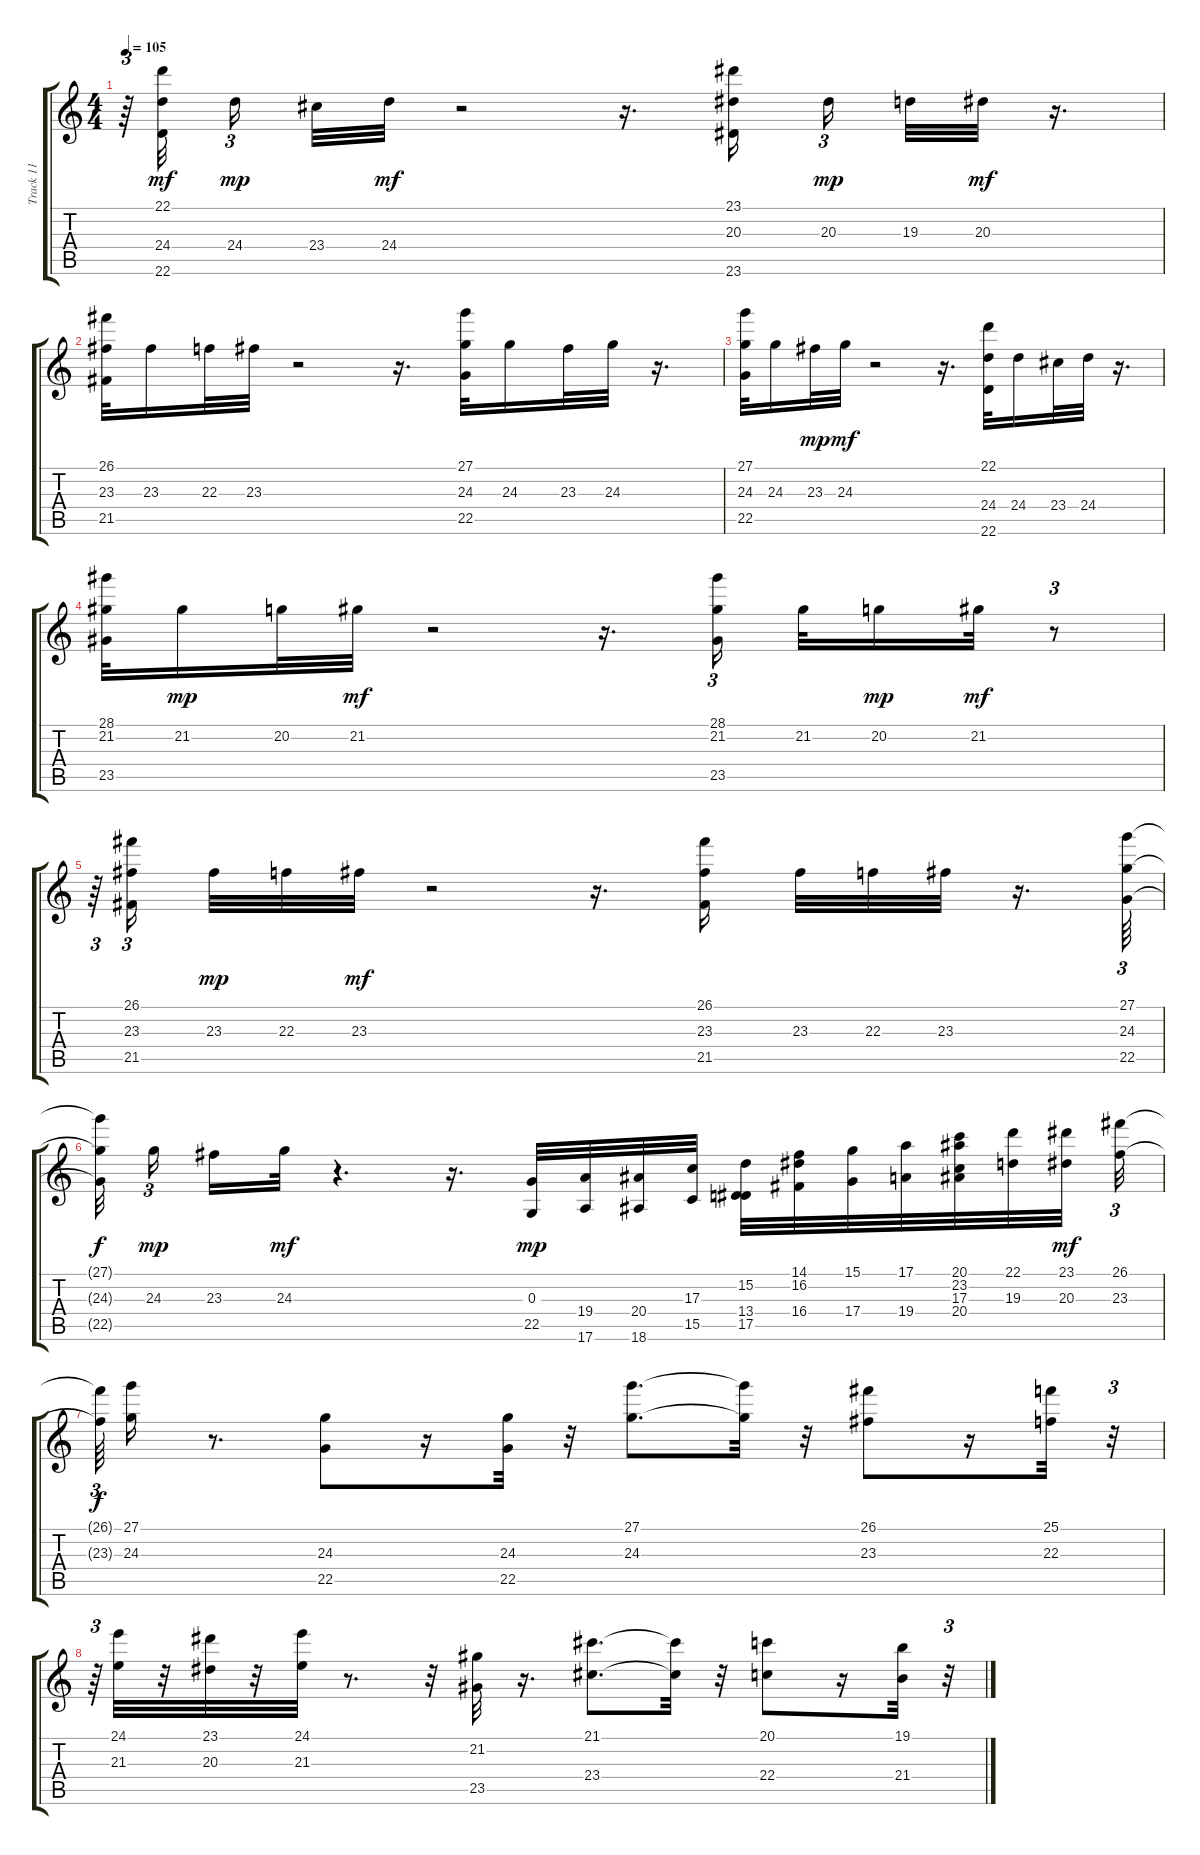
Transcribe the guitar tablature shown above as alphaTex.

\track ("Track 11" "Track 11") {instrument celesta}
\staff {score tabs}
\tuning (E4 B3 G3 D3 A2 E2) {hide}
\ts (4 4)
\tempo 105
\clef g2
\ks c
r.64{tu (3 2) dy mf} (22.1 24.4 22.6).32{beam splitsecondary} 24.4.16{tu (3 2) dy mp beam splitsecondary} 23.4.32 24.4.32{dy mf} r.2 r.16{d} (23.1 20.3 23.6).16 20.3.16{tu (3 2) dy mp beam splitsecondary} 19.3.32 20.3.32{dy mf} r.16{d} |
(26.1 23.3 21.5).32 23.3.16 22.3.32 23.3.32 r.2 r.16{d} (27.1 24.3 22.5).32 24.3.16 23.3.32 24.3.32 r.16{d} |
(27.1 24.3 22.5).32 24.3.16 23.3.32{dy mp} 24.3.32{dy mf} r.2 r.16{d} (22.1 24.4 22.6).32 24.4.16 23.4.32 24.4.32 r.16{d} |
(28.1 21.2 23.5).32 21.2.16{dy mp} 20.2.32 21.2.32{dy mf} r.2 r.16{d} (28.1 21.2 23.5).16{tu (3 2) beam splitsecondary} 21.2.32 20.2.16{dy mp} 21.2.32{dy mf} r.8{tu (3 2)} |
r.64{tu (3 2)} (26.1 23.3 21.5).16{tu (3 2) beam splitsecondary} 23.3.32{dy mp} 22.3.32 23.3.32{dy mf} r.2 r.16{d} (26.1 23.3 21.5).16 23.3.32 22.3.32 23.3.32 r.16{d} (27.1 24.3 22.5).64{tu (3 2)} |
(27.1{t} 24.3{t} 22.5{t}).32{dy f beam splitsecondary} 24.3.16{tu (3 2) dy mp beam splitsecondary} 23.3.16 24.3.32{dy mf} r.4{d} r.16{d} (0.3 22.5).32{dy mp} (19.4 17.6).32 (20.4 18.6).32 (17.3 15.5).32 (15.2 13.4 17.5).32 (14.1 16.2 16.4).32 (15.1 17.4).32 (17.1 19.4).32 (20.1 23.2 17.3 20.4).32 (22.1 19.3).32 (23.1 20.3).32{dy mf beam splitsecondary} (26.1 23.3).32{tu (3 2)} |
(26.1{t} 23.3{t}).64{tu (3 2) dy f} (27.1 24.3).16 r.8{d} (24.3 22.5).8 r.16 (24.3 22.5).32 r.32 (27.1 24.3).8{d} (27.1{t} 24.3{t}).32 r.32 (26.1 23.3).8 r.16 (25.1 22.3).32 r.32{tu (3 2)} |
r.64{tu (3 2)} (24.1 21.3).32 r.32 (23.1 20.3).32 r.32 (24.1 21.3).32 r.8{d} r.32 (21.2 23.5).32 r.16{d} (21.1 23.4).8{d} (21.1{t} 23.4{t}).32 r.32 (20.1 22.4).8 r.16 (19.1 21.4).32 r.32{tu (3 2)}
